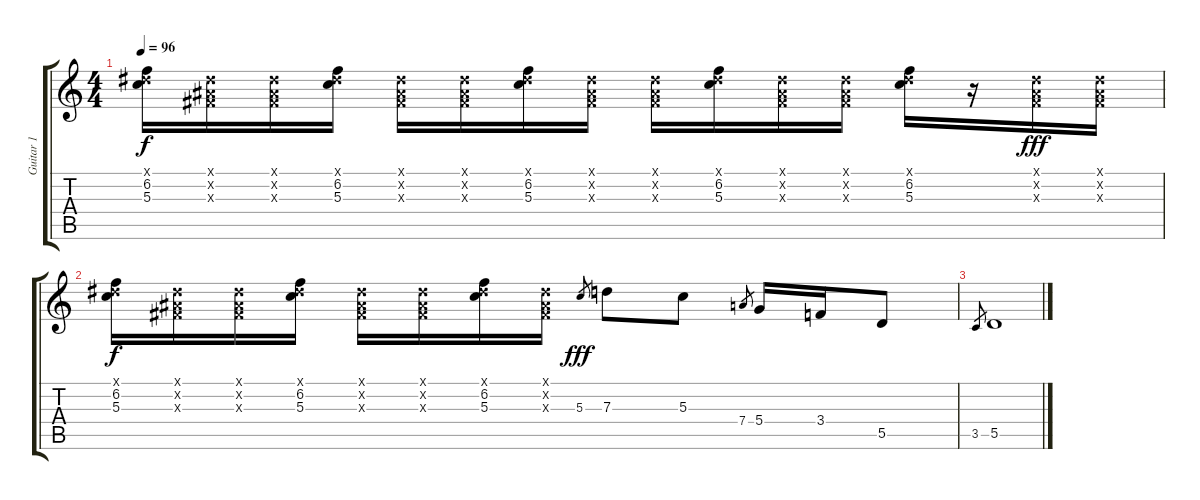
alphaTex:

\track ("Guitar 1" "Guitar 1") {instrument electricguitarclean}
\staff {score tabs}
\tuning (E4 B3 G3 D3 A2 E2) {hide}
\ts (4 4)
\tempo 96
\clef g2
\ks c
(-1.1{x} 6.2 5.3).16{dy f} (-1.1{x} -1.2{x} -1.3{x}).16 (-1.1{x} -1.2{x} -1.3{x}).16 (-1.1{x} 6.2 5.3).16 (-1.1{x} -1.2{x} -1.3{x}).16 (-1.1{x} -1.2{x} -1.3{x}).16 (-1.1{x} 6.2 5.3).16 (-1.1{x} -1.2{x} -1.3{x}).16 (-1.1{x} -1.2{x} -1.3{x}).16 (-1.1{x} 6.2 5.3).16 (-1.1{x} -1.2{x} -1.3{x}).16 (-1.1{x} -1.2{x} -1.3{x}).16 (-1.1{x} 6.2 5.3).16 r.16 (-1.1{x} -1.2{x} -1.3{x}).16{dy fff} (-1.1{x} -1.2{x} -1.3{x}).16 |
(-1.1{x} 6.2 5.3).16{dy f} (-1.1{x} -1.2{x} -1.3{x}).16 (-1.1{x} -1.2{x} -1.3{x}).16 (-1.1{x} 6.2 5.3).16 (-1.1{x} -1.2{x} -1.3{x}).16 (-1.1{x} -1.2{x} -1.3{x}).16 (-1.1{x} 6.2 5.3).16 (-1.1{x} -1.2{x} -1.3{x}).16 5.3.8{gr dy fff} 7.3.8 5.3.8 7.4.8{gr} 5.4.16 3.4.16 5.5.8 |
3.5.8{gr} 5.5.1
